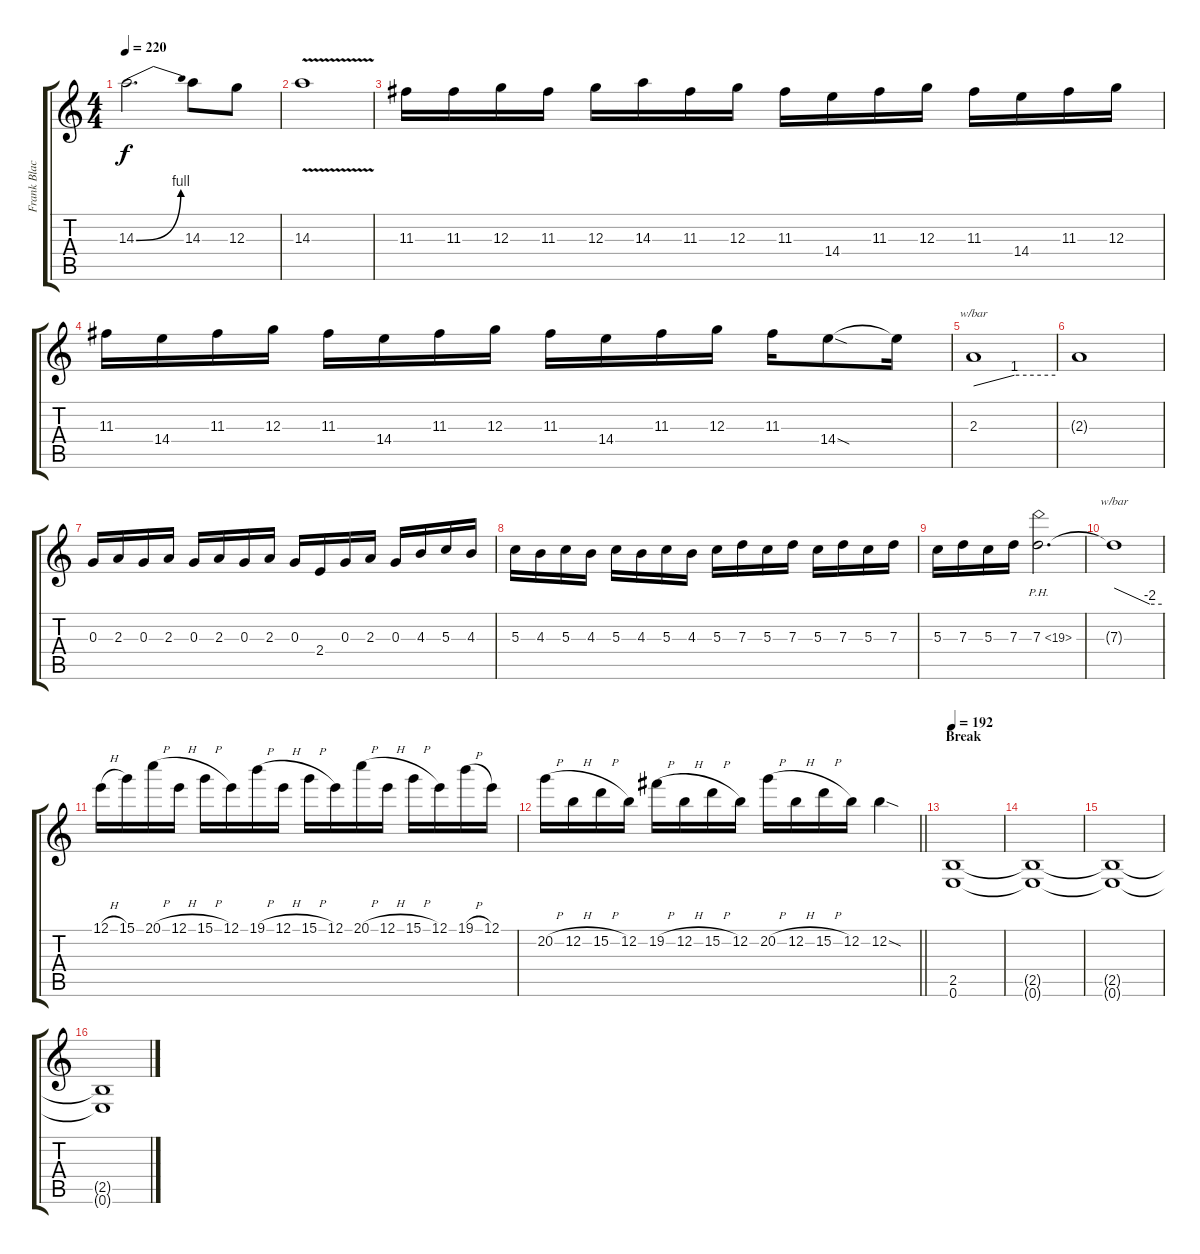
\track ("Frank Blackfire" "Frank Blac") {instrument distortionguitar}
\staff {score tabs}
\tuning (E4 B3 G3 D3 A2 E2) {hide}
\ts (4 4)
\tempo 220
\clef g2
\ks c
14.3{be (bend 0 0 60 4)}.2{d dy f} 14.3.8 12.3.8 |
14.3{v}.1 |
11.3.16 11.3.16 12.3.16 11.3.16 12.3.16 14.3.16 11.3.16 12.3.16 11.3.16 14.4.16 11.3.16 12.3.16 11.3.16 14.4.16 11.3.16 12.3.16 |
11.3.16 14.4.16 11.3.16 12.3.16 11.3.16 14.4.16 11.3.16 12.3.16 11.3.16 14.4.16 11.3.16 12.3.16 11.3.16 14.4{sod}.8 14.4{t}.16 |
2.3.1{tbe (custom default 0 0 30 4 60 4)} |
2.3{t}.1 |
0.3.16 2.3.16 0.3.16 2.3.16 0.3.16 2.3.16 0.3.16 2.3.16 0.3.16 2.4.16 0.3.16 2.3.16 0.3.16 4.3.16 5.3.16 4.3.16 |
5.3.16 4.3.16 5.3.16 4.3.16 5.3.16 4.3.16 5.3.16 4.3.16 5.3.16 7.3.16 5.3.16 7.3.16 5.3.16 7.3.16 5.3.16 7.3.16 |
5.3.16 7.3.16 5.3.16 7.3.16 7.3{ph 12}.2{d} |
7.3{t}.1{tbe (custom default 0 0 45 -8 60 -8)} |
12.1{h}.16 15.1.16 20.1{h}.16 12.1{h}.16 15.1{h}.16 12.1.16 19.1{h}.16 12.1{h}.16 15.1{h}.16 12.1.16 20.1{h}.16 12.1{h}.16 15.1{h}.16 12.1.16 19.1{h}.16 12.1.16 |
\barLineRight lightlight
20.2{h}.16 12.2{h}.16 15.2{h}.16 12.2.16 19.2{h}.16 12.2{h}.16 15.2{h}.16 12.2.16 20.2{h}.16 12.2{h}.16 15.2{h}.16 12.2.16 12.2{sod}.4 |
\section ("" "Break")
\tempo 192
(2.5 0.6).1 |
(2.5{t} 0.6{t}).1 |
(2.5{t} 0.6{t}).1 |
(2.5{t} 0.6{t}).1
